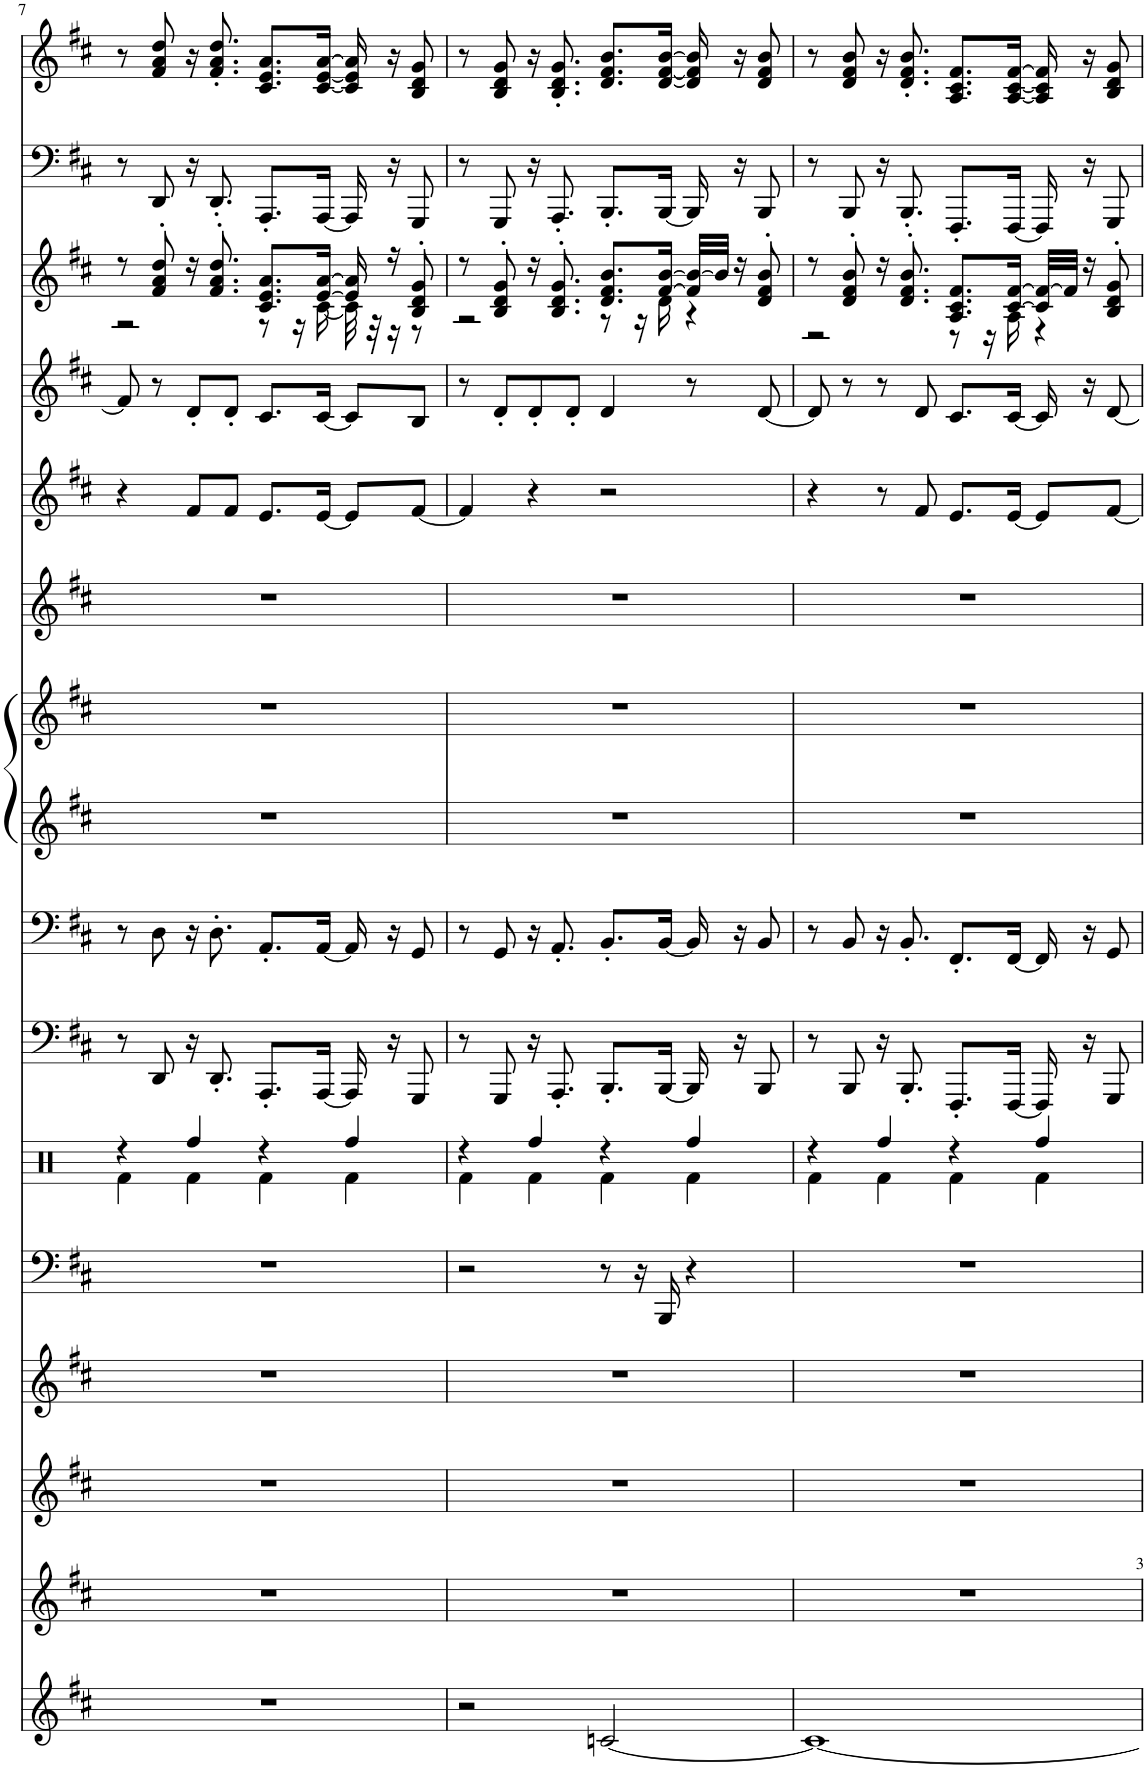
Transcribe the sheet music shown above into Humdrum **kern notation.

**kern	**kern	**kern	**kern	**kern	**kern	**kern	**kern	**kern	**kern	**kern	**kern	**kern	**kern	**kern	**kern
*part15	*part14	*part13	*part12	*part11	*part10	*part9	*part8	*part7	*part7	*part6	*part5	*part4	*part3	*part2	*part1
*staff16	*staff15	*staff14	*staff13	*staff12	*staff11	*staff10	*staff9	*staff8	*staff7	*staff6	*staff5	*staff4	*staff3	*staff2	*staff1
*I"Helicopter	*I"Strings 1	*I"Athmosphere	*I"PizzicatoStr.	*I"Rev. Cymbal	*I"Percussion	*I"Bass Lead	*I"Saw Wave	*I"Saw Wave	*	*I"Voice Oohs	*I"Synth Voice	*I"Tenor Sax	*I"Clean Guitar	*I"Synth Bass 2	*I"Saw Wave, aud_mb1349
*	*I'Str	*	*	*	*	*	*	*	*	*I'V	*I'V	*I'T Sax	*	*	*
!!LO:PB:g=z
*clefG2	*clefG2	*clefG2	*clefG2	*clefF4	*clefX	*clefF4	*clefF4	*clefG2	*clefG2	*clefG2	*clefG2	*clefG2	*clefG2	*clefF4	*clefG2
*	*	*	*	*	*	*	*	*	*	*	*	*Trd8c14	*	*	*
*k[f#c#]	*k[f#c#]	*k[f#c#]	*k[f#c#]	*k[f#c#]	*k[]	*k[f#c#]	*k[f#c#]	*k[f#c#]	*k[f#c#]	*k[f#c#]	*k[f#c#]	*k[f#c#]	*k[f#c#]	*k[f#c#]	*k[f#c#]
*M4/4	*M4/4	*M4/4	*M4/4	*M4/4	*M4/4	*M4/4	*M4/4	*M4/4	*M4/4	*M4/4	*M4/4	*M4/4	*M4/4	*M4/4	*M4/4
=7	=7	=7	=7	=7	=7	=7	=7	=7	=7	=7	=7	=7	=7	=7	=7
*	*	*	*	*	*^	*	*	*	*	*	*	*	*^	*	*
1r	1r	1r	1r	1r	4r	4Rf\	8r	8r	1r	1r	1r	4r	8f#/]	8r	2r	8r	8r
.	.	.	.	.	.	.	8DD/	8D\	.	.	.	.	8r	8f#/' 8a/' 8dd/'	.	8DD/	8f#/ 8a/ 8dd/
.	.	.	.	.	4Rff/	4Rf\	16r	16r	.	.	.	8f#/L	8d'/L	16r	.	16r	16r
.	.	.	.	.	.	.	8.DD'/	8.D'\	.	.	.	.	.	8.f#/' 8.a/' 8.dd/'	.	8.DD'/	8.f#/' 8.a/' 8.dd/'
.	.	.	.	.	.	.	.	.	.	.	.	8f#/J	8d'/J	.	.	.	.
.	.	.	.	.	4r	4Rf\	8.AAA'/L	8.AA'/L	.	.	.	8.e/L	8.c#/L	8.c#/ 8.e/ 8.a/L	8r	8.AAA'/L	8.c#/ 8.e/ 8.a/L
.	.	.	.	.	.	.	.	.	.	.	.	.	.	.	16r	.	.
.	.	.	.	.	.	.	[16AAA/Jk	[16AA/Jk	.	.	.	[16e/Jk	[16c#/Jk	[16e/ [16a/Jk	[16c#\	[16AAA/Jk	[16c#/ [16e/ [16a/Jk
.	.	.	.	.	4Rff/	4Rf\	16AAA/]	16AA/]	.	.	.	8e/L]	8c#/L]	16e/] 16a/]	32c#\]	16AAA/]	16c#/] 16e/] 16a/]
.	.	.	.	.	.	.	.	.	.	.	.	.	.	.	32r	.	.
.	.	.	.	.	.	.	16r	16r	.	.	.	.	.	16r	16r	16r	16r
.	.	.	.	.	.	.	8GGG/	8GG/	.	.	.	[8f#/J	8B/J	8B/' 8d/' 8g/'	8r	8GGG/	8B/ 8d/ 8g/
=8	=8	=8	=8	=8	=8	=8	=8	=8	=8	=8	=8	=8	=8	=8	=8	=8	=8
2r	1r	1r	1r	2r	4r	4Rf\	8r	8r	1r	1r	1r	4f#/]	8r	8r	2r	8r	8r
.	.	.	.	.	.	.	8GGG/	8GG/	.	.	.	.	8d'/L	8B/' 8d/' 8g/'	.	8GGG/	8B/ 8d/ 8g/
.	.	.	.	.	4Rff/	4Rf\	16r	16r	.	.	.	4r	8d'/	16r	.	16r	16r
.	.	.	.	.	.	.	8.AAA'/	8.AA'/	.	.	.	.	.	8.B/' 8.d/' 8.g/'	.	8.AAA'/	8.B/' 8.d/' 8.g/'
.	.	.	.	.	.	.	.	.	.	.	.	.	8d'/J	.	.	.	.
[2cn/	.	.	.	8r	4r	4Rf\	8.BBB'/L	8.BB'/L	.	.	.	2r	4d/	8.d/ 8.f#/ 8.b/L	8r	8.BBB'/L	8.d/ 8.f#/ 8.b/L
.	.	.	.	16r	.	.	.	.	.	.	.	.	.	.	16r	.	.
.	.	.	.	16BBB/	.	.	[16BBB/Jk	[16BB/Jk	.	.	.	.	.	[16f#/ [16b/Jk	16d\	[16BBB/Jk	[16d/ [16f#/ [16b/Jk
.	.	.	.	4r	4Rff/	4Rf\	16BBB/]	16BB/]	.	.	.	.	8r	32f#/] 32b/_LLL	4r	16BBB/]	16d/] 16f#/] 16b/]
.	.	.	.	.	.	.	.	.	.	.	.	.	.	32b/JJJ]	.	.	.
.	.	.	.	.	.	.	16r	16r	.	.	.	.	.	16r	.	16r	16r
.	.	.	.	.	.	.	8BBB/	8BB/	.	.	.	.	[8d/	8d/' 8f#/' 8b/'	.	8BBB/	8d/ 8f#/ 8b/
=9	=9	=9	=9	=9	=9	=9	=9	=9	=9	=9	=9	=9	=9	=9	=9	=9	=9
1c_	1r	1r	1r	1r	4r	4Rf\	8r	8r	1r	1r	1r	4r	8d/]	8r	2r	8r	8r
.	.	.	.	.	.	.	8BBB/	8BB/	.	.	.	.	8r	8d/' 8f#/' 8b/'	.	8BBB/	8d/ 8f#/ 8b/
.	.	.	.	.	4Rff/	4Rf\	16r	16r	.	.	.	8r	8r	16r	.	16r	16r
.	.	.	.	.	.	.	8.BBB'/	8.BB'/	.	.	.	.	.	8.d/' 8.f#/' 8.b/'	.	8.BBB'/	8.d/' 8.f#/' 8.b/'
.	.	.	.	.	.	.	.	.	.	.	.	8f#/	8d/	.	.	.	.
.	.	.	.	.	4r	4Rf\	8.FFF#'/L	8.FF#'/L	.	.	.	8.e/L	8.c#/L	8.A/ 8.c#/ 8.f#/L	8r	8.FFF#'/L	8.A/ 8.c#/ 8.f#/L
.	.	.	.	.	.	.	.	.	.	.	.	.	.	.	16r	.	.
.	.	.	.	.	.	.	[16FFF#/Jk	[16FF#/Jk	.	.	.	[16e/Jk	[16c#/Jk	[16c#/ [16f#/Jk	16A\	[16FFF#/Jk	[16A/ [16c#/ [16f#/Jk
.	.	.	.	.	4Rff/	4Rf\	16FFF#/]	16FF#/]	.	.	.	8e/L]	16c#/]	32c#/] 32f#/_LLL	4r	16FFF#/]	16A/] 16c#/] 16f#/]
.	.	.	.	.	.	.	.	.	.	.	.	.	.	32f#/JJJ]	.	.	.
.	.	.	.	.	.	.	16r	16r	.	.	.	.	16r	16r	.	16r	16r
.	.	.	.	.	.	.	8GGG/	8GG/	.	.	.	[8f#/J	[8d/	8B/' 8d/' 8g/'	.	8GGG/	8B/ 8d/ 8g/
*	*	*	*	*	*v	*v	*	*	*	*	*	*	*	*v	*v	*	*
=	=	=	=	=	=	=	=	=	=	=	=	=	=	=	=
*-	*-	*-	*-	*-	*-	*-	*-	*-	*-	*-	*-	*-	*-	*-	*-
